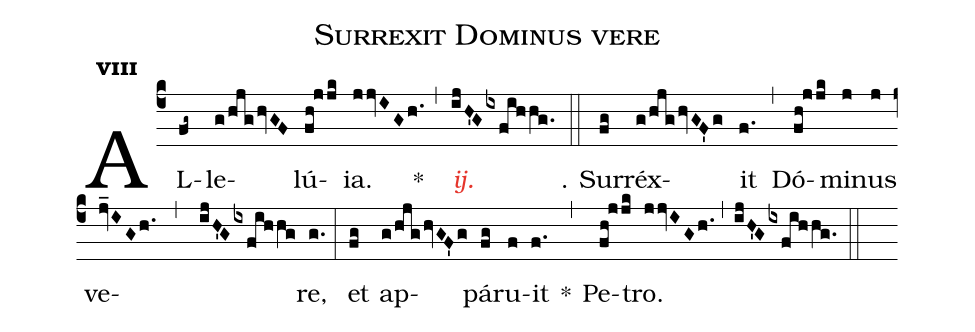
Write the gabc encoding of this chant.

name:Surrexit Dominus vere;
mode:8;
office-part:Alleluia;
%%
(c4) AL(fg~)le(g/hjg/hvGF)lú(fh!jjk)ia.(jjvIGh.) *(,)
<c><i>ij.</i></c>(ijH'G/ixfihhg.) (::)
℣. Sur(fg)réx(g/hjg/hvGF'g)it(f.) (,)
Dó(fh!jjk)mi(j)nus(j) ve(jv_IGh. , ijH'Gixfihhg)re,(g.) (:)
et(fg) ap(g/hjg/hvGF'g)pá(fg)ru(f)it(f.) *(,)
Pe(fh!jjk)tro.(jjvIGh.) (,)
(ijH'Gixfihhg.) (::)
